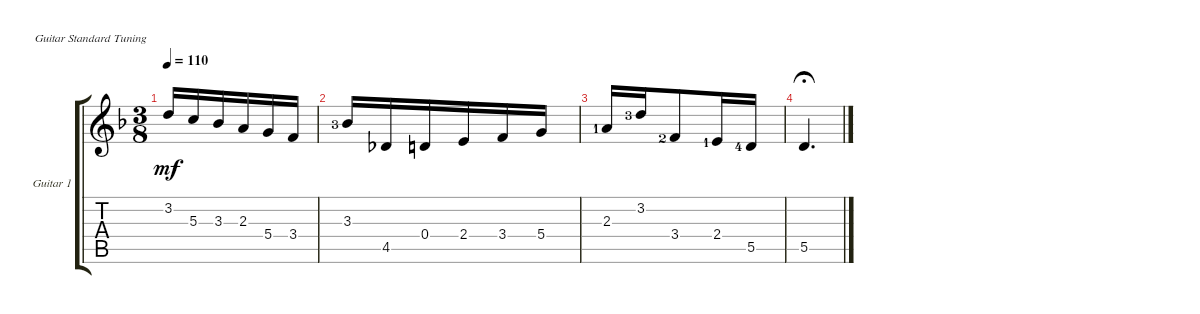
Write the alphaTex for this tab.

\bracketExtendMode groupsimilarinstruments
\firstSystemTrackNameOrientation horizontal
\otherSystemsTrackNameOrientation horizontal
\track ("Guitar 1" "Guitar 1") {instrument acousticguitarnylon}
\staff {score tabs}
\tuning (E4 B3 G3 D3 A2 E2)
\ts (3 8)
\tempo 110
\clef g2
\ks dminor
3.2.16{dy mf} 5.3.16 3.3.16 2.3.16 5.4.16 3.4.16 |
3.3{lf 4}.16 4.5.16 0.4.16 2.4.16 3.4.16 5.4.16 |
2.3{lf 2}.16 3.2{lf 4}.16 3.4{lf 3}.8 2.4{lf 2}.16 5.5{lf 5}.16 |
5.5.4{d fermata (medium 0.4)}
